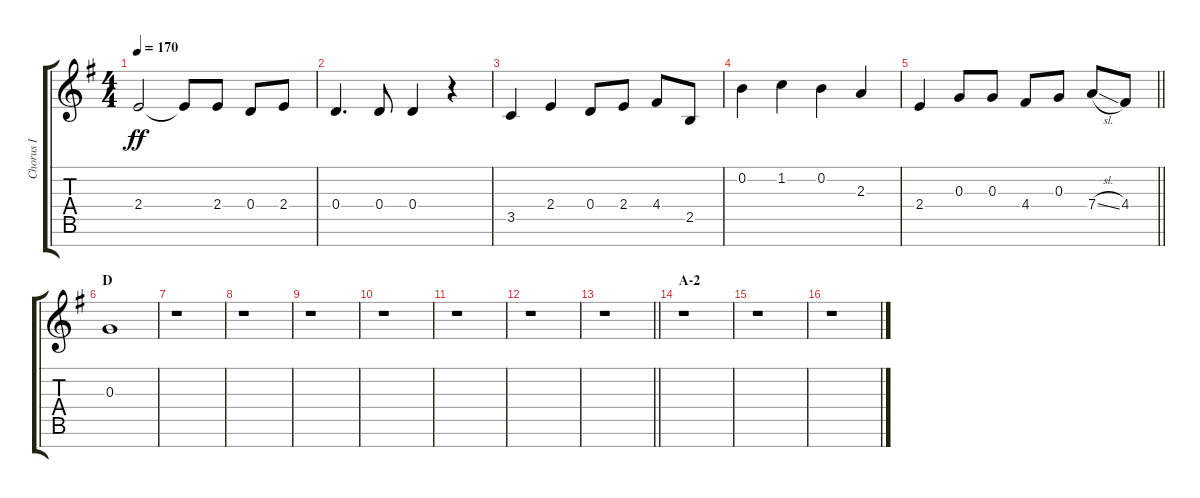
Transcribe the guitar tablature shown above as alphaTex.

\track ("Chorus I" "Chorus I") {instrument voiceoohs}
\staff {score tabs}
\tuning (E5 B4 G4 D4 A3 E3 B2) {hide}
\ts (4 4)
\tempo 170
\clef g2
\ks g
2.4.2{dy ff} 2.4{t}.8 2.4.8 0.4.8 2.4.8 |
0.4.4{d} 0.4.8 0.4.4 r.4 |
3.5.4 2.4.4 0.4.8 2.4.8 4.4.8 2.5.8 |
0.2.4 1.2.4 0.2.4 2.3.4 |
\barLineRight lightlight
2.4.4 0.3.8 0.3.8 4.4.8 0.3.8 7.4{sl}.8 4.4.8 |
\section ("" "D")
0.3.1 |
r.1 |
r.1 |
r.1 |
r.1 |
r.1 |
r.1 |
\barLineRight lightlight
r.1 |
\section ("" "A-2")
r.1 |
r.1 |
r.1
